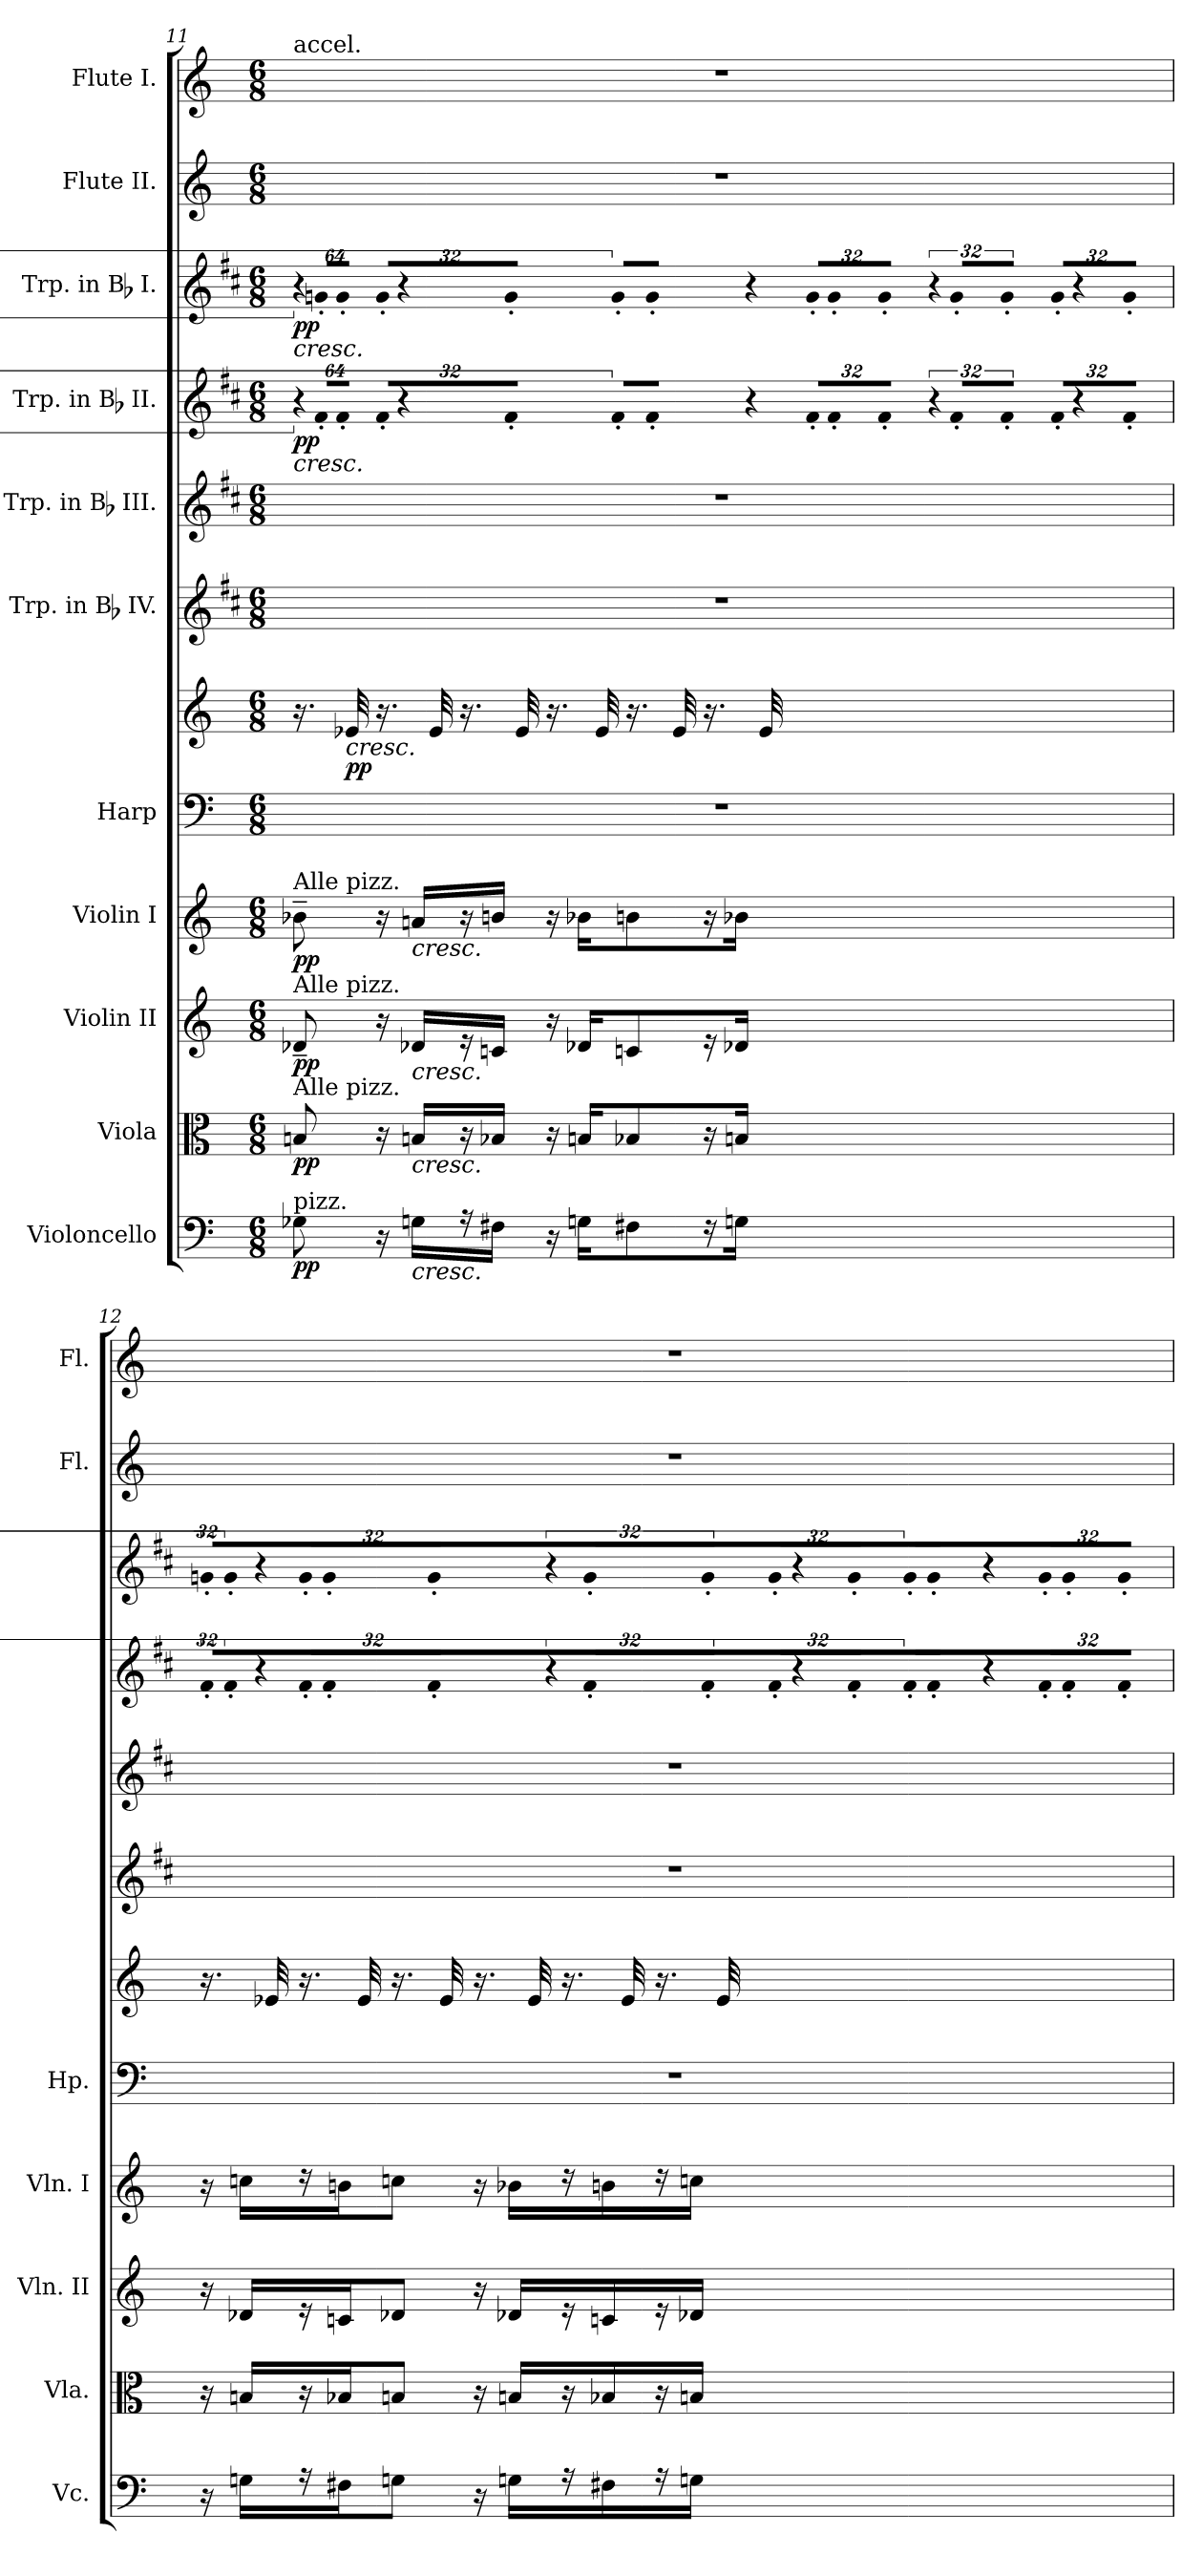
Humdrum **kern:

**kern	**dynam	**kern	**dynam	**kern	**dynam	**kern	**dynam	**kern	**kern	**dynam	**kern	**kern	**kern	**dynam	**kern	**dynam	**kern	**kern
*part11	*part11	*part10	*part10	*part9	*part9	*part8	*part8	*part7	*part7	*part7	*part6	*part5	*part4	*part4	*part3	*part3	*part2	*part1
*staff12	*staff12	*staff11	*staff11	*staff10	*staff10	*staff9	*staff9	*staff8	*staff7	*staff7/8	*staff6	*staff5	*staff4	*staff4	*staff3	*staff3	*staff2	*staff1
*I"Violoncello	*	*I"Viola	*	*I"Violin II	*	*I"Violin I	*	*I"Harp	*	*	*I"Trp. in Bb IV.	*I"Trp. in Bb III.	*I"Trp. in Bb II.	*	*I"Trp. in Bb I.	*	*I"Flute II.	*I"Flute I.
*I'Vc.	*	*I'Vla.	*	*I'Vln. II	*	*I'Vln. I	*	*I'Hp.	*	*	*	*	*	*	*	*	*I'Fl.	*I'Fl.
!!LO:PB:g=z
*clefF4	*	*clefC3	*	*clefG2	*	*clefG2	*	*clefF4	*clefG2	*	*clefG2	*clefG2	*clefG2	*	*clefG2	*	*clefG2	*clefG2
*	*	*	*	*	*	*	*	*	*	*	*ITrd1c2	*ITrd1c2	*ITrd1c2	*	*ITrd1c2	*	*	*
*k[]	*	*k[]	*	*k[]	*	*k[]	*	*k[]	*k[]	*	*k[]	*k[]	*k[]	*	*k[]	*	*k[]	*k[]
*C:	*	*C:	*	*C:	*	*C:	*	*C:	*C:	*	*C:	*C:	*C:	*	*C:	*	*C:	*C:
*M6/8	*	*M6/8	*	*M6/8	*	*M6/8	*	*M6/8	*M6/8	*	*M6/8	*M6/8	*M6/8	*	*M6/8	*	*M6/8	*M6/8
=11	=11	=11	=11	=11	=11	=11	=11	=11	=11	=11	=11	=11	=11	=11	=11	=11	=11	=11
!	!	!	!	!	!	!	!	!	!	!	!	!	!	!	!	!	!	!LO:TX:t=accel.
!	!	!	!	!	!	!	!	!	!	!	!	!	!	!	!LO:TX:b:i:t=cresc.	!	!	!
!	!	!	!	!	!	!	!	!	!	!	!	!	!LO:TX:b:i:t=cresc.	!	!	!	!	!
!	!	!	!	!	!	!LO:TX:a:t=Alle pizz.	!	!	!	!	!	!	!	!	!	!	!	!
!	!	!	!	!LO:TX:a:t=Alle pizz.	!	!	!	!	!	!	!	!	!	!	!	!	!	!
!	!	!LO:TX:a:t=Alle pizz.	!	!	!	!	!	!	!	!	!	!	!	!	!	!	!	!
!LO:TX:a:t=pizz.	!	!	!	!	!	!	!	!	!	!	!	!	!	!	!	!	!	!
!	!	!	!	!	!	!	!	!LO:N:vis=1	!	!	!LO:N:vis=1	!LO:N:vis=1	!LO:N:vis=16	!	!LO:N:vis=16	!	!LO:N:vis=1	!LO:N:vis=1
8G-Xi\	pp	8Bni/	pp	8d-X~i/	pp	8b-X~i\	pp	2.r	16.r	.	2.r	2.r	512%21r	pp	512%21r	pp	2.r	2.r
!	!	!	!	!	!	!	!	!	!	!	!	!	!LO:N:vis=16	!	!LO:N:vis=16	!	!	!
.	.	.	.	.	.	.	.	.	.	.	.	.	1024%43e'i/LL	.	1024%43fn'i/LL	.	.	.
!	!	!	!	!	!	!	!	!	!	!	!	!	!LO:N:vis=16	!	!LO:N:vis=16	!	!	!
.	.	.	.	.	.	.	.	.	.	.	.	.	1024%43e'i/JJ	.	1024%43f'i/JJ	.	.	.
!	!	!	!	!	!	!	!	!	!LO:TX:b:i:t=cresc.	!	!	!	!	!	!	!	!	!
.	.	.	.	.	.	.	.	.	32e-Xi/	pp	.	.	.	.	.	.	.	.
*	*	*	*	*	*	*	*	*	*	*	*	*	*Xbrackettup	*	*	*	*	*
!	!	!	!	!	!	!	!	!	!	!	!	!	!LO:N:vis=16	!	!	!	!	!
*	*	*	*	*	*	*	*	*	*	*	*	*	*	*	*Xbrackettup	*	*	*
!	!	!	!	!	!	!	!	!	!	!	!	!	!	!	!LO:N:vis=16	!	!	!
16r	.	16r	.	16r	.	16r	.	.	16.r	.	.	.	512%21e'i/LL	.	512%21f'i/LL	.	.	.
!	!	!	!	!	!	!	!	!	!	!	!	!	!LO:N:vis=16	!	!LO:N:vis=16	!	!	!
.	.	.	.	.	.	.	.	.	.	.	.	.	1024%43r	.	1024%43r	.	.	.
!	!	!	!	!	!	!LO:TX:b:i:t=cresc.	!	!	!	!	!	!	!	!	!	!	!	!
!	!	!	!	!LO:TX:b:i:t=cresc.	!	!	!	!	!	!	!	!	!	!	!	!	!	!
!	!	!LO:TX:b:i:t=cresc.	!	!	!	!	!	!	!	!	!	!	!	!	!	!	!	!
!LO:TX:b:i:t=cresc.	!	!	!	!	!	!	!	!	!	!	!	!	!	!	!	!	!	!
16Gni\LL	.	16Bni/LL	.	16d-Xi/LL	.	16ani/LL	.	.	.	.	.	.	.	.	.	.	.	.
!	!	!	!	!	!	!	!	!	!	!	!	!	!LO:N:vis=16	!	!LO:N:vis=16	!	!	!
.	.	.	.	.	.	.	.	.	.	.	.	.	1024%43e'i/JJ	.	1024%43f'i/JJ	.	.	.
.	.	.	.	.	.	.	.	.	32e-i/	.	.	.	.	.	.	.	.	.
*	*	*	*	*	*	*	*	*	*	*	*	*	*brackettup	*	*	*	*	*
!	!	!	!	!	!	!	!	!	!	!	!	!	!LO:N:vis=16	!	!	!	!	!
*	*	*	*	*	*	*	*	*	*	*	*	*	*	*	*brackettup	*	*	*
!	!	!	!	!	!	!	!	!	!	!	!	!	!	!	!LO:N:vis=16	!	!	!
16r	.	16r	.	16r	.	16r	.	.	16.r	.	.	.	512%21e'i/LL	.	512%21f'i/LL	.	.	.
!	!	!	!	!	!	!	!	!	!	!	!	!	!LO:N:vis=16	!	!LO:N:vis=16	!	!	!
.	.	.	.	.	.	.	.	.	.	.	.	.	1024%43e'i/JJ	.	1024%43f'i/JJ	.	.	.
16F#Xi\JJ	.	16B-Xi/JJ	.	16cni/JJ	.	16bni/JJ	.	.	.	.	.	.	.	.	.	.	.	.
!	!	!	!	!	!	!	!	!	!	!	!	!	!LO:N:vis=16	!	!LO:N:vis=16	!	!	!
.	.	.	.	.	.	.	.	.	.	.	.	.	1024%43r	.	1024%43r	.	.	.
.	.	.	.	.	.	.	.	.	32e-i/	.	.	.	.	.	.	.	.	.
*	*	*	*	*	*	*	*	*	*	*	*	*	*Xbrackettup	*	*	*	*	*
!	!	!	!	!	!	!	!	!	!	!	!	!	!LO:N:vis=16	!	!	!	!	!
*	*	*	*	*	*	*	*	*	*	*	*	*	*	*	*Xbrackettup	*	*	*
!	!	!	!	!	!	!	!	!	!	!	!	!	!	!	!LO:N:vis=16	!	!	!
16r	.	16r	.	16r	.	16r	.	.	16.r	.	.	.	512%21e'i/LL	.	512%21f'i/LL	.	.	.
!	!	!	!	!	!	!	!	!	!	!	!	!	!LO:N:vis=16	!	!LO:N:vis=16	!	!	!
.	.	.	.	.	.	.	.	.	.	.	.	.	1024%43e'i/	.	1024%43f'i/	.	.	.
16Gni\KL	.	16Bni/KL	.	16d-Xi/KL	.	16b-Xi\KL	.	.	.	.	.	.	.	.	.	.	.	.
!	!	!	!	!	!	!	!	!	!	!	!	!	!LO:N:vis=16	!	!LO:N:vis=16	!	!	!
.	.	.	.	.	.	.	.	.	.	.	.	.	1024%43e'i/JJ	.	1024%43f'i/JJ	.	.	.
.	.	.	.	.	.	.	.	.	32e-i/	.	.	.	.	.	.	.	.	.
*	*	*	*	*	*	*	*	*	*	*	*	*	*brackettup	*	*	*	*	*
!	!	!	!	!	!	!	!	!	!	!	!	!	!LO:N:vis=16	!	!	!	!	!
*	*	*	*	*	*	*	*	*	*	*	*	*	*	*	*brackettup	*	*	*
!	!	!	!	!	!	!	!	!	!	!	!	!	!	!	!LO:N:vis=16	!	!	!
8F#Xi\	.	8B-Xi/	.	8cni/	.	8bni\	.	.	16.r	.	.	.	512%21r	.	512%21r	.	.	.
!	!	!	!	!	!	!	!	!	!	!	!	!	!LO:N:vis=16	!	!LO:N:vis=16	!	!	!
.	.	.	.	.	.	.	.	.	.	.	.	.	1024%43e'i/LL	.	1024%43f'i/LL	.	.	.
!	!	!	!	!	!	!	!	!	!	!	!	!	!LO:N:vis=16	!	!LO:N:vis=16	!	!	!
.	.	.	.	.	.	.	.	.	.	.	.	.	1024%43e'i/JJ	.	1024%43f'i/JJ	.	.	.
.	.	.	.	.	.	.	.	.	32e-i/	.	.	.	.	.	.	.	.	.
*	*	*	*	*	*	*	*	*	*	*	*	*	*Xbrackettup	*	*	*	*	*
!	!	!	!	!	!	!	!	!	!	!	!	!	!LO:N:vis=16	!	!	!	!	!
*	*	*	*	*	*	*	*	*	*	*	*	*	*	*	*Xbrackettup	*	*	*
!	!	!	!	!	!	!	!	!	!	!	!	!	!	!	!LO:N:vis=16	!	!	!
16r	.	16r	.	16r	.	16r	.	.	16.r	.	.	.	512%21e'i/LL	.	512%21f'i/LL	.	.	.
!	!	!	!	!	!	!	!	!	!	!	!	!	!LO:N:vis=16	!	!LO:N:vis=16	!	!	!
.	.	.	.	.	.	.	.	.	.	.	.	.	1024%43r	.	1024%43r	.	.	.
16Gni\Jk	.	16Bni/Jk	.	16d-Xi/Jk	.	16b-Xi\Jk	.	.	.	.	.	.	.	.	.	.	.	.
!	!	!	!	!	!	!	!	!	!	!	!	!	!LO:N:vis=16	!	!LO:N:vis=16	!	!	!
.	.	.	.	.	.	.	.	.	.	.	.	.	1024%43e'i/JJ	.	1024%43f'i/JJ	.	.	.
.	.	.	.	.	.	.	.	.	32e-i/	.	.	.	.	.	.	.	.	.
=12	=12	=12	=12	=12	=12	=12	=12	=12	=12	=12	=12	=12	=12	=12	=12	=12	=12	=12
!	!	!	!	!	!	!	!	!LO:N:vis=1	!	!	!LO:N:vis=1	!LO:N:vis=1	!	!	!	!	!	!
*	*	*	*	*	*	*	*	*	*	*	*	*	*brackettup	*	*	*	*	*
!	!	!	!	!	!	!	!	!	!	!	!	!	!LO:N:vis=16	!	!	!	!	!
*	*	*	*	*	*	*	*	*	*	*	*	*	*	*	*brackettup	*	*	*
!	!	!	!	!	!	!	!	!	!	!	!	!	!	!	!LO:N:vis=16	!	!LO:N:vis=1	!LO:N:vis=1
16r	.	16r	.	16r	.	16r	.	2.r	16.r	.	2.r	2.r	512%21e'i/LL	.	512%21fn'i/LL	.	2.r	2.r
!	!	!	!	!	!	!	!	!	!	!	!	!	!LO:N:vis=16	!	!LO:N:vis=16	!	!	!
.	.	.	.	.	.	.	.	.	.	.	.	.	1024%43e'i/JJ	.	1024%43f'i/JJ	.	.	.
16Gni\LL	.	16Bni/LL	.	16d-Xi/LL	.	16ccni\LL	.	.	.	.	.	.	.	.	.	.	.	.
!	!	!	!	!	!	!	!	!	!	!	!	!	!LO:N:vis=16	!	!LO:N:vis=16	!	!	!
.	.	.	.	.	.	.	.	.	.	.	.	.	1024%43r	.	1024%43r	.	.	.
.	.	.	.	.	.	.	.	.	32e-Xi/	.	.	.	.	.	.	.	.	.
*	*	*	*	*	*	*	*	*	*	*	*	*	*Xbrackettup	*	*	*	*	*
!	!	!	!	!	!	!	!	!	!	!	!	!	!LO:N:vis=16	!	!	!	!	!
*	*	*	*	*	*	*	*	*	*	*	*	*	*	*	*Xbrackettup	*	*	*
!	!	!	!	!	!	!	!	!	!	!	!	!	!	!	!LO:N:vis=16	!	!	!
16r	.	16r	.	16r	.	16r	.	.	16.r	.	.	.	512%21e'i/LL	.	512%21f'i/LL	.	.	.
!	!	!	!	!	!	!	!	!	!	!	!	!	!LO:N:vis=16	!	!LO:N:vis=16	!	!	!
.	.	.	.	.	.	.	.	.	.	.	.	.	1024%43e'i/	.	1024%43f'i/	.	.	.
16F#Xi\J	.	16B-Xi/J	.	16cni/J	.	16bni\J	.	.	.	.	.	.	.	.	.	.	.	.
!	!	!	!	!	!	!	!	!	!	!	!	!	!LO:N:vis=16	!	!LO:N:vis=16	!	!	!
.	.	.	.	.	.	.	.	.	.	.	.	.	1024%43e'i/JJ	.	1024%43f'i/JJ	.	.	.
.	.	.	.	.	.	.	.	.	32e-i/	.	.	.	.	.	.	.	.	.
*	*	*	*	*	*	*	*	*	*	*	*	*	*brackettup	*	*	*	*	*
!	!	!	!	!	!	!	!	!	!	!	!	!	!LO:N:vis=16	!	!	!	!	!
*	*	*	*	*	*	*	*	*	*	*	*	*	*	*	*brackettup	*	*	*
!	!	!	!	!	!	!	!	!	!	!	!	!	!	!	!LO:N:vis=16	!	!	!
8Gni\J	.	8Bni/J	.	8d-Xi/J	.	8ccni\J	.	.	16.r	.	.	.	512%21r	.	512%21r	.	.	.
!	!	!	!	!	!	!	!	!	!	!	!	!	!LO:N:vis=16	!	!LO:N:vis=16	!	!	!
.	.	.	.	.	.	.	.	.	.	.	.	.	1024%43e'i/LL	.	1024%43f'i/LL	.	.	.
!	!	!	!	!	!	!	!	!	!	!	!	!	!LO:N:vis=16	!	!LO:N:vis=16	!	!	!
.	.	.	.	.	.	.	.	.	.	.	.	.	1024%43e'i/JJ	.	1024%43f'i/JJ	.	.	.
.	.	.	.	.	.	.	.	.	32e-i/	.	.	.	.	.	.	.	.	.
*	*	*	*	*	*	*	*	*	*	*	*	*	*Xbrackettup	*	*	*	*	*
!	!	!	!	!	!	!	!	!	!	!	!	!	!LO:N:vis=16	!	!	!	!	!
*	*	*	*	*	*	*	*	*	*	*	*	*	*	*	*Xbrackettup	*	*	*
!	!	!	!	!	!	!	!	!	!	!	!	!	!	!	!LO:N:vis=16	!	!	!
16r	.	16r	.	16r	.	16r	.	.	16.r	.	.	.	512%21e'i/LL	.	512%21f'i/LL	.	.	.
!	!	!	!	!	!	!	!	!	!	!	!	!	!LO:N:vis=16	!	!LO:N:vis=16	!	!	!
.	.	.	.	.	.	.	.	.	.	.	.	.	1024%43r	.	1024%43r	.	.	.
16Gni\LL	.	16Bni/LL	.	16d-Xi/LL	.	16b-Xi\LL	.	.	.	.	.	.	.	.	.	.	.	.
!	!	!	!	!	!	!	!	!	!	!	!	!	!LO:N:vis=16	!	!LO:N:vis=16	!	!	!
.	.	.	.	.	.	.	.	.	.	.	.	.	1024%43e'i/JJ	.	1024%43f'i/JJ	.	.	.
.	.	.	.	.	.	.	.	.	32e-i/	.	.	.	.	.	.	.	.	.
*	*	*	*	*	*	*	*	*	*	*	*	*	*brackettup	*	*	*	*	*
!	!	!	!	!	!	!	!	!	!	!	!	!	!LO:N:vis=16	!	!	!	!	!
*	*	*	*	*	*	*	*	*	*	*	*	*	*	*	*brackettup	*	*	*
!	!	!	!	!	!	!	!	!	!	!	!	!	!	!	!LO:N:vis=16	!	!	!
16r	.	16r	.	16r	.	16r	.	.	16.r	.	.	.	512%21e'i/LL	.	512%21f'i/LL	.	.	.
!	!	!	!	!	!	!	!	!	!	!	!	!	!LO:N:vis=16	!	!LO:N:vis=16	!	!	!
.	.	.	.	.	.	.	.	.	.	.	.	.	1024%43e'i/JJ	.	1024%43f'i/JJ	.	.	.
16F#Xi\	.	16B-Xi/	.	16cni/	.	16bni\	.	.	.	.	.	.	.	.	.	.	.	.
!	!	!	!	!	!	!	!	!	!	!	!	!	!LO:N:vis=16	!	!LO:N:vis=16	!	!	!
.	.	.	.	.	.	.	.	.	.	.	.	.	1024%43r	.	1024%43r	.	.	.
.	.	.	.	.	.	.	.	.	32e-i/	.	.	.	.	.	.	.	.	.
*	*	*	*	*	*	*	*	*	*	*	*	*	*Xbrackettup	*	*	*	*	*
!	!	!	!	!	!	!	!	!	!	!	!	!	!LO:N:vis=16	!	!	!	!	!
*	*	*	*	*	*	*	*	*	*	*	*	*	*	*	*Xbrackettup	*	*	*
!	!	!	!	!	!	!	!	!	!	!	!	!	!	!	!LO:N:vis=16	!	!	!
16r	.	16r	.	16r	.	16r	.	.	16.r	.	.	.	512%21e'i/LL	.	512%21f'i/LL	.	.	.
!	!	!	!	!	!	!	!	!	!	!	!	!	!LO:N:vis=16	!	!LO:N:vis=16	!	!	!
.	.	.	.	.	.	.	.	.	.	.	.	.	1024%43e'i/	.	1024%43f'i/	.	.	.
16Gni\JJ	.	16Bni/JJ	.	16d-Xi/JJ	.	16ccni\JJ	.	.	.	.	.	.	.	.	.	.	.	.
!	!	!	!	!	!	!	!	!	!	!	!	!	!LO:N:vis=16	!	!LO:N:vis=16	!	!	!
.	.	.	.	.	.	.	.	.	.	.	.	.	1024%43e'i/JJ	.	1024%43f'i/JJ	.	.	.
.	.	.	.	.	.	.	.	.	32e-i/	.	.	.	.	.	.	.	.	.
=	=	=	=	=	=	=	=	=	=	=	=	=	=	=	=	=	=	=
*-	*-	*-	*-	*-	*-	*-	*-	*-	*-	*-	*-	*-	*-	*-	*-	*-	*-	*-
